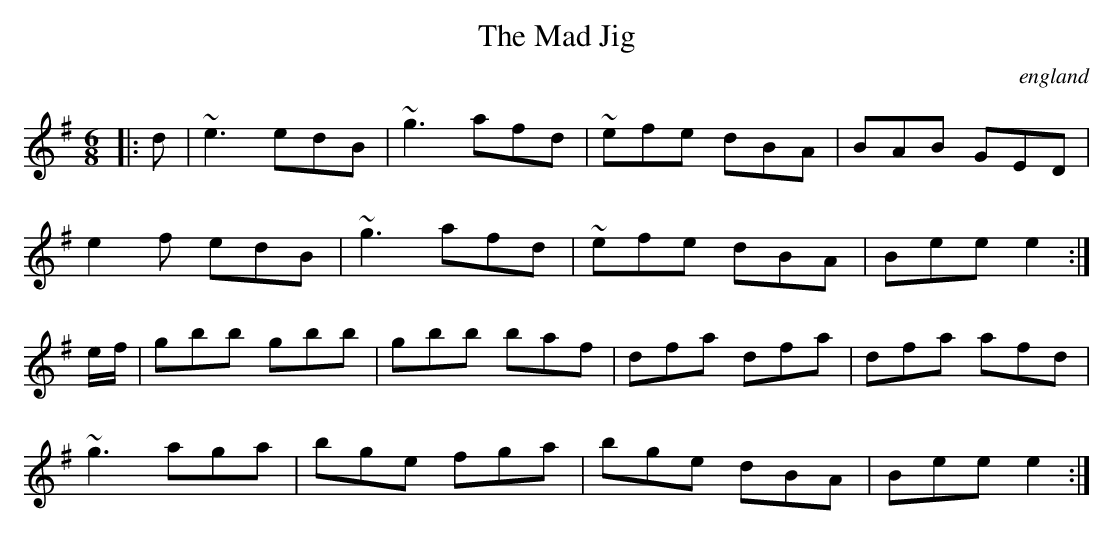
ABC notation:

X:1
T:Mad Jig, The
O:england
M:6/8
L:1/8
K:Em
|:d|~e3 edB|~g3 afd|~efe dBA|BAB GED|
e2f edB|~g3 afd|~efe dBA|Bee e2:|
e/f/|gbb gbb|gbb baf|dfa dfa|dfa afd|
~g3 aga|bge fga|bge dBA|Bee e2:|
